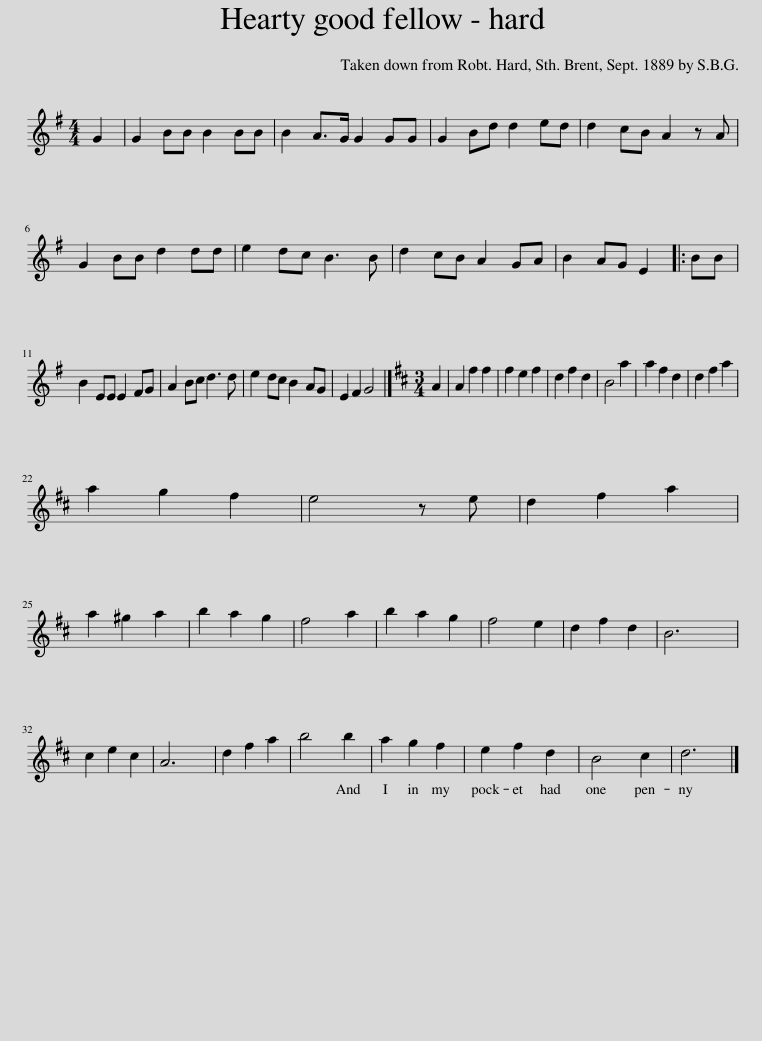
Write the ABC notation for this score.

X:1
L:1/8
M:4/4
I:linebreak $
K:G
V:1 treble
V:1
 G2 | G2 BB B2 BB | B2 A>G G2 GG | G2 Bd d2 ed | d2 cB A2 z A |$ %5
 G2 BB d2 dd | e2 dc B3 B | d2 cB A2 GA | B2 AG E2 |: BB |$ %10
 B2 EE E2 FG | A2 Bc d3 d | e2 dc B2 AG | E2 F2 G4 |][K:D][M:3/4] A2 | %15
 A2 f2 f2 | f2 e2 f2 | d2 f2 d2 | B4 a2 | a2 f2 d2 | %20
 d2 f2 a2 |$ a2 g2 f2 | e4 z e | d2 f2 a2 |$ a2 ^g2 a2 | %25
 b2 a2 g2 | f4 a2 | b2 a2 g2 | f4 e2 | d2 f2 d2 | %30
 B6 |$ c2 e2 c2 | A6 | d2 f2 a2 | b4 b2 | %35
 a2 g2 f2 | e2 f2 d2 | B4 c2 | d6 |] %39
